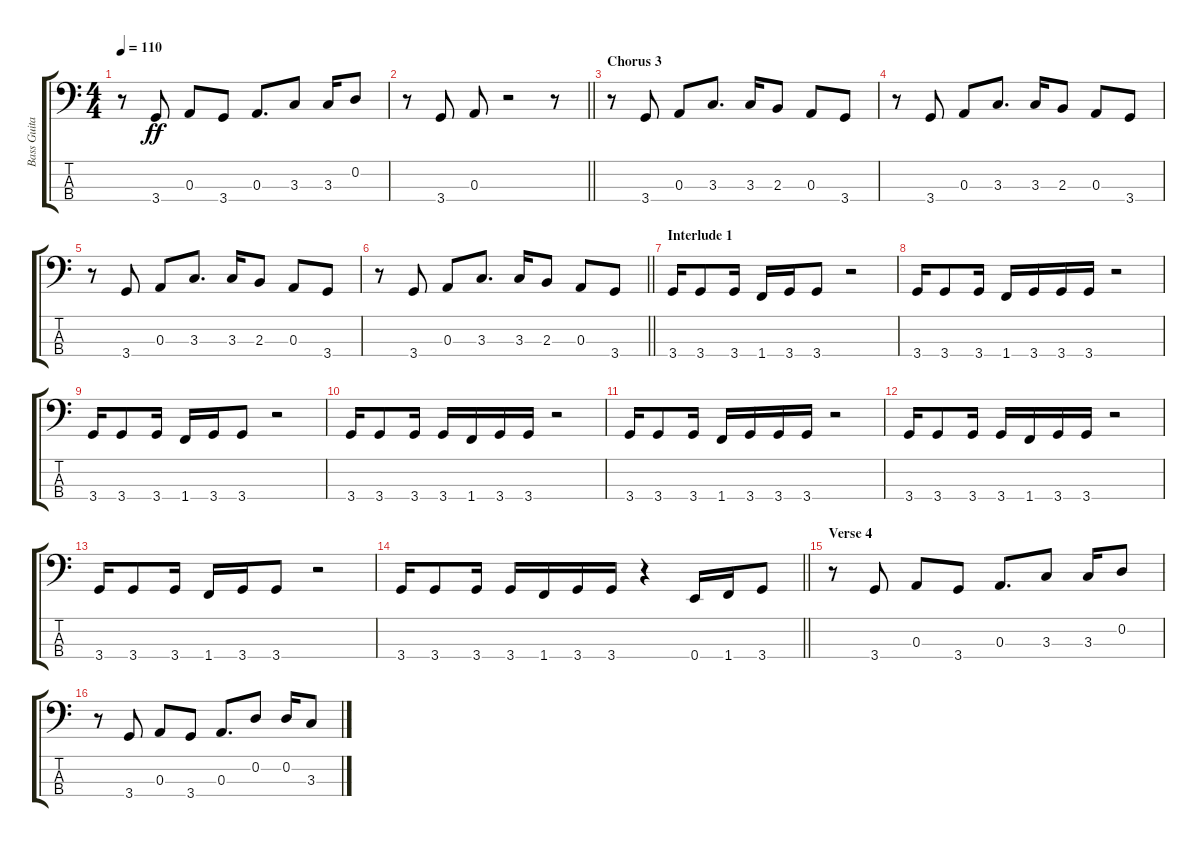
\track ("Bass Guitar" "Bass Guita") {instrument fretlessbass}
\staff {score tabs}
\tuning (G2 D2 A1 E1) {hide}
\ts (4 4)
\tempo 110
\clef f4
\ks c
r.8{dy ff} 3.4.8 0.3.8 3.4.8 0.3.8{d} 3.3.8 3.3.16 0.2.8 |
\barLineRight lightlight
r.8 3.4.8 0.3.8 r.2 r.8 |
\section ("" "Chorus 3")
r.8 3.4.8 0.3.8 3.3.8{d} 3.3.16 2.3.8 0.3.8 3.4.8 |
r.8 3.4.8 0.3.8 3.3.8{d} 3.3.16 2.3.8 0.3.8 3.4.8 |
r.8 3.4.8 0.3.8 3.3.8{d} 3.3.16 2.3.8 0.3.8 3.4.8 |
\barLineRight lightlight
r.8 3.4.8 0.3.8 3.3.8{d} 3.3.16 2.3.8 0.3.8 3.4.8 |
\section ("" "Interlude 1")
3.4.16 3.4.8 3.4.16 1.4.16 3.4.16 3.4.8 r.2 |
3.4.16 3.4.8 3.4.16 1.4.16 3.4.16 3.4.16 3.4.16 r.2 |
3.4.16 3.4.8 3.4.16 1.4.16 3.4.16 3.4.8 r.2 |
3.4.16 3.4.8 3.4.16 3.4.16 1.4.16 3.4.16 3.4.16 r.2 |
3.4.16 3.4.8 3.4.16 1.4.16 3.4.16 3.4.16 3.4.16 r.2 |
3.4.16 3.4.8 3.4.16 3.4.16 1.4.16 3.4.16 3.4.16 r.2 |
3.4.16 3.4.8 3.4.16 1.4.16 3.4.16 3.4.8 r.2 |
\barLineRight lightlight
3.4.16 3.4.8 3.4.16 3.4.16 1.4.16 3.4.16 3.4.16 r.4 0.4.16 1.4.16 3.4.8 |
\section ("" "Verse 4")
r.8 3.4.8 0.3.8 3.4.8 0.3.8{d} 3.3.8 3.3.16 0.2.8 |
r.8 3.4.8 0.3.8 3.4.8 0.3.8{d} 0.2.8 0.2.16 3.3.8
